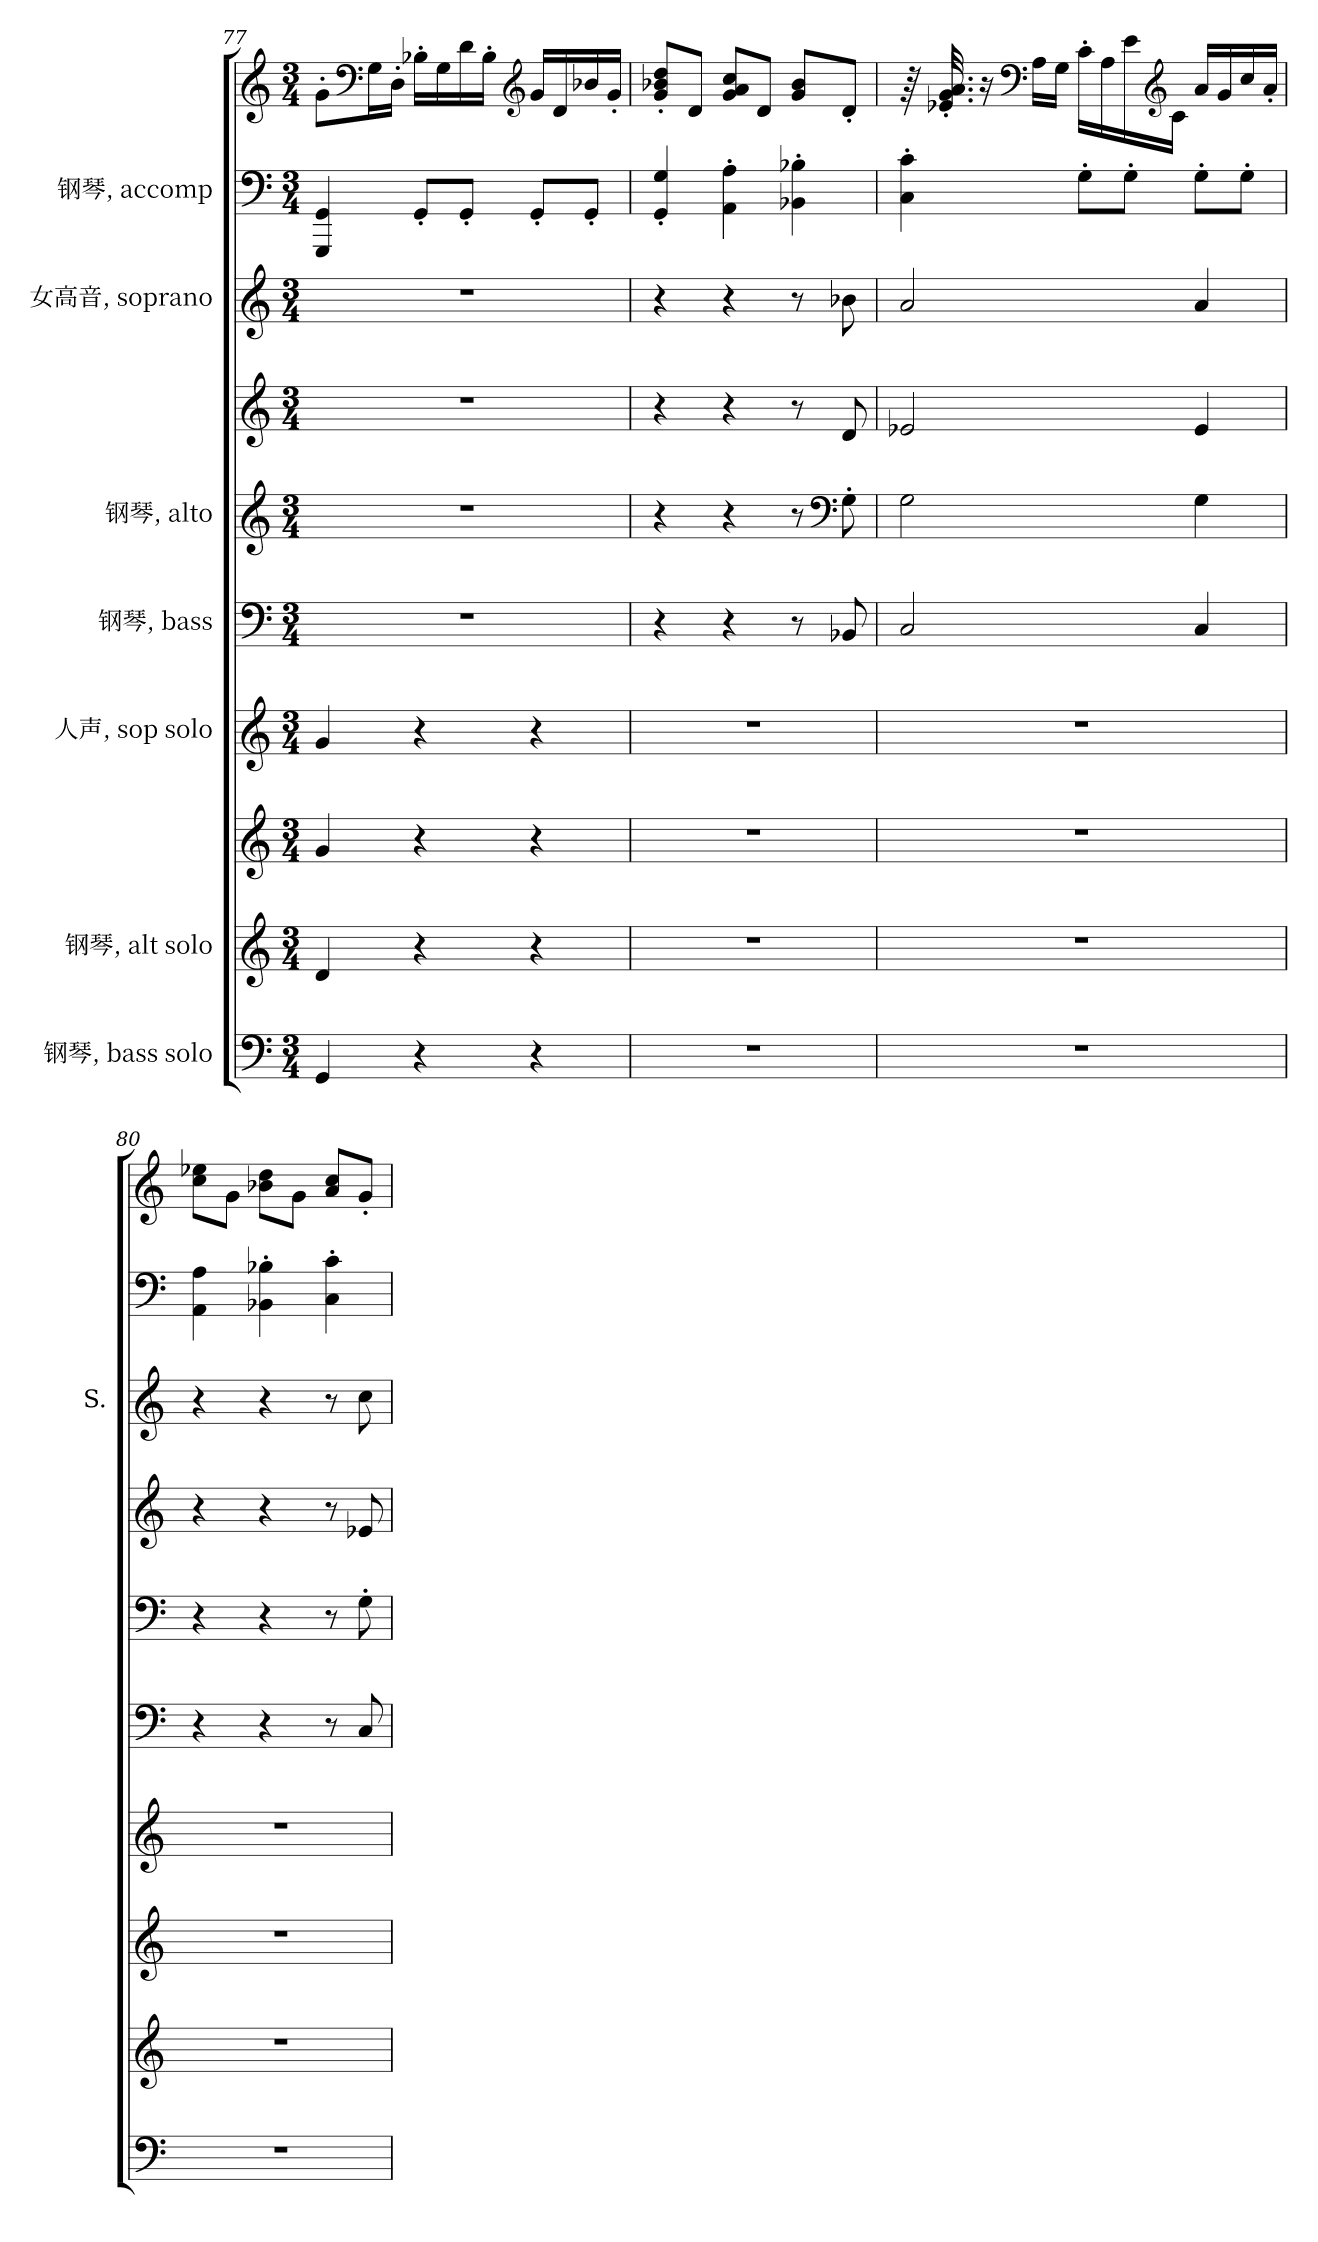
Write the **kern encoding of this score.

**kern	**kern	**kern	**kern	**kern	**kern	**kern	**kern	**kern	**kern
*part7	*part6	*part6	*part5	*part4	*part3	*part3	*part2	*part1	*part1
*staff10	*staff9	*staff8	*staff7	*staff6	*staff5	*staff4	*staff3	*staff2	*staff1
*I"钢琴, bass solo	*I"钢琴, alt solo	*	*I"人声, sop solo	*I"钢琴, bass	*I"钢琴, alto	*	*I"女高音, soprano	*I"钢琴, accomp	*
*	*	*	*	*	*	*	*I'S.	*	*
*clefF4	*clefG2	*clefG2	*clefG2	*clefF4	*clefG2	*clefG2	*clefG2	*clefF4	*clefG2
*k[]	*k[]	*k[]	*k[]	*k[]	*k[]	*k[]	*k[]	*k[]	*k[]
*M3/4	*M3/4	*M3/4	*M3/4	*M3/4	*M3/4	*M3/4	*M3/4	*M3/4	*M3/4
=77	=77	=77	=77	=77	=77	=77	=77	=77	=77
4GG/	4d/	4g/	4g/	2.r	2.r	2.r	2.r	4GGG/ 4GG/	8g'\L
*	*	*	*	*	*	*	*	*	*clefF4
.	.	.	.	.	.	.	.	.	16G\L
.	.	.	.	.	.	.	.	.	16D'\JJ
4r	4r	4r	4r	.	.	.	.	8GG'/L	16B-X'\LL
.	.	.	.	.	.	.	.	.	16G\
.	.	.	.	.	.	.	.	8GG'/J	16d\
.	.	.	.	.	.	.	.	.	16B-'\JJ
*	*	*	*	*	*	*	*	*	*clefG2
4r	4r	4r	4r	.	.	.	.	8GG'/L	16g/LL
.	.	.	.	.	.	.	.	.	16d/
.	.	.	.	.	.	.	.	8GG'/J	16b-X/
.	.	.	.	.	.	.	.	.	16g'/JJ
=78	=78	=78	=78	=78	=78	=78	=78	=78	=78
2.r	2.r	2.r	2.r	4r	4r	4r	4r	4GG/' 4G/'	8g/' 8b-X/' 8dd/'L
.	.	.	.	.	.	.	.	.	8d/J
.	.	.	.	4r	4r	4r	4r	4AA\' 4A\'	8g/ 8a/ 8cc/L
.	.	.	.	.	.	.	.	.	8d/J
.	.	.	.	8r	8r	8r	8r	4BB-X\' 4B-X\'	8g/ 8b-/L
*	*	*	*	*	*clefF4	*	*	*	*
.	.	.	.	8BB-X/	8G'\	8d/	8b-X\	.	8d'/J
!!LO:PB:g=z
=79	=79	=79	=79	=79	=79	=79	=79	=79	=79
2.r	2.r	2.r	2.r	2C/	2G\	2e-X/	2a/	4C\' 4c\'	64r
.	.	.	.	.	.	.	.	.	32.e-X/' 32.g/' 32.a/'
.	.	.	.	.	.	.	.	.	16r
*	*	*	*	*	*	*	*	*	*clefF4
.	.	.	.	.	.	.	.	.	16A\LL
.	.	.	.	.	.	.	.	.	16G\JJ
.	.	.	.	.	.	.	.	8G'\L	16c'\LL
.	.	.	.	.	.	.	.	.	16A\
.	.	.	.	.	.	.	.	8G'\J	16e-\
*	*	*	*	*	*	*	*	*	*clefG2
.	.	.	.	.	.	.	.	.	16c\JJ
.	.	.	.	4C/	4G\	4e-/	4a/	8G'\L	16a/LL
.	.	.	.	.	.	.	.	.	16g/
.	.	.	.	.	.	.	.	8G'\J	16cc/
.	.	.	.	.	.	.	.	.	16a'/JJ
=80	=80	=80	=80	=80	=80	=80	=80	=80	=80
2.r	2.r	2.r	2.r	4r	4r	4r	4r	4AA\ 4A\	8cc\ 8ee-X\L
.	.	.	.	.	.	.	.	.	8g\J
.	.	.	.	4r	4r	4r	4r	4BB-X\' 4B-X\'	8b-X\ 8dd\L
.	.	.	.	.	.	.	.	.	8g\J
.	.	.	.	8r	8r	8r	8r	4C\' 4c\'	8a/ 8cc/L
.	.	.	.	8C/	8G'\	8e-X/	8cc\	.	8g'/J
=	=	=	=	=	=	=	=	=	=
*-	*-	*-	*-	*-	*-	*-	*-	*-	*-
